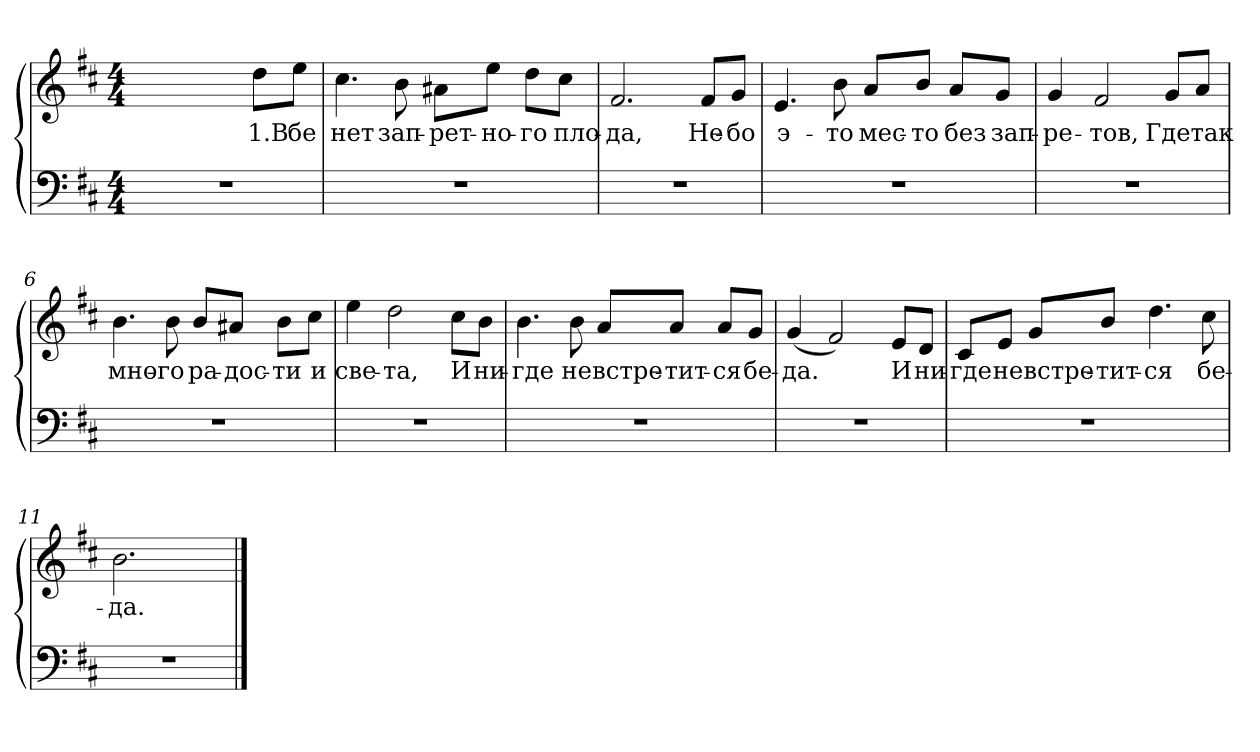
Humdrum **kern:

**kern	**kern	**text
*part2	*part1	*part1
*staff2	*staff1	*staff1
*clefF4	*clefG2	*
*k[f#c#]	*k[f#c#]	*
*b:	*b:	*
*M4/4	*M4/4	*
=1	=1	=1
1r	2ryy	.
.	4ryy	.
!	!	!LO:LY:b
.	8dd\L	-1.В
!	!	!LO:LY:b
.	8ee\J	бе
=2	=2	=2
!	!	!LO:LY:b
1r	4.cc#\	нет
!	!	!LO:LY:b
.	8b\	зап-
!	!	!LO:LY:b
.	8a#X\L	-рет-
!	!	!LO:LY:b
.	8ee\J	-но-
!	!	!LO:LY:b
.	8dd\L	-го
!	!	!LO:LY:b
.	8cc#\J	пло-
=3	=3	=3
!	!	!LO:LY:b
1r	2.f#/	-да,
!	!	!LO:LY:b
.	8f#/L	Не-
!	!	!LO:LY:b
.	8g/J	-бо
!!LO:LB:g=z
=4	=4	=4
!	!	!LO:LY:b
1r	4.e/	э-
!	!	!LO:LY:b
.	8b\	-то
!	!	!LO:LY:b
.	8a/L	мес-
!	!	!LO:LY:b
.	8b/J	-то
!	!	!LO:LY:b
.	8a/L	без
!	!	!LO:LY:b
.	8g/J	зап-
=5	=5	=5
!	!	!LO:LY:b
1r	4g/	-ре-
!	!	!LO:LY:b
.	2f#/	-тов,
!	!	!LO:LY:b
.	8g/L	Где
!	!	!LO:LY:b
.	8a/J	так
!!LO:LB:g=z
=6	=6	=6
!	!	!LO:LY:b
1r	4.b\	мно-
!	!	!LO:LY:b
.	8b\	-го
!	!	!LO:LY:b
.	8b/L	ра-
!	!	!LO:LY:b
.	8a#X/J	-дос-
!	!	!LO:LY:b
.	8b\L	-ти
!	!	!LO:LY:b
.	8cc#\J	и
=7	=7	=7
!	!	!LO:LY:b
1r	4ee\	све-
!	!	!LO:LY:b
.	2dd\	-та,
!	!	!LO:LY:b
.	8cc#\L	И
!	!	!LO:LY:b
.	8b\J	ни-
!!LO:LB:g=z
=8	=8	=8
!	!	!LO:LY:b
1r	4.b\	-где
!	!	!LO:LY:b
.	8b\	не
!	!	!LO:LY:b
.	8a/L	встре-
!	!	!LO:LY:b
.	8a/J	-тит-
!	!	!LO:LY:b
.	8a/L	-ся
!	!	!LO:LY:b
.	8g/J	бе-
=9	=9	=9
!	!	!LO:LY:b
1r	(<4g/	-да.
.	2f#/)	.
!	!	!LO:LY:b
.	8e/L	И
!	!	!LO:LY:b
.	8d/J	ни-
!!LO:LB:g=z
=10	=10	=10
!	!	!LO:LY:b
1r	8c#/L	-где
!	!	!LO:LY:b
.	8e/J	не
!	!	!LO:LY:b
.	8g/L	встре-
!	!	!LO:LY:b
.	8b/J	-тит-
!	!	!LO:LY:b
.	4.dd\	-ся
!	!	!LO:LY:b
.	8cc#\	бе-
=11	=11	=11
!	!	!LO:LY:b
1r	2.b\	-да.
.	4ryy	.
==	==	==
*-	*-	*-
